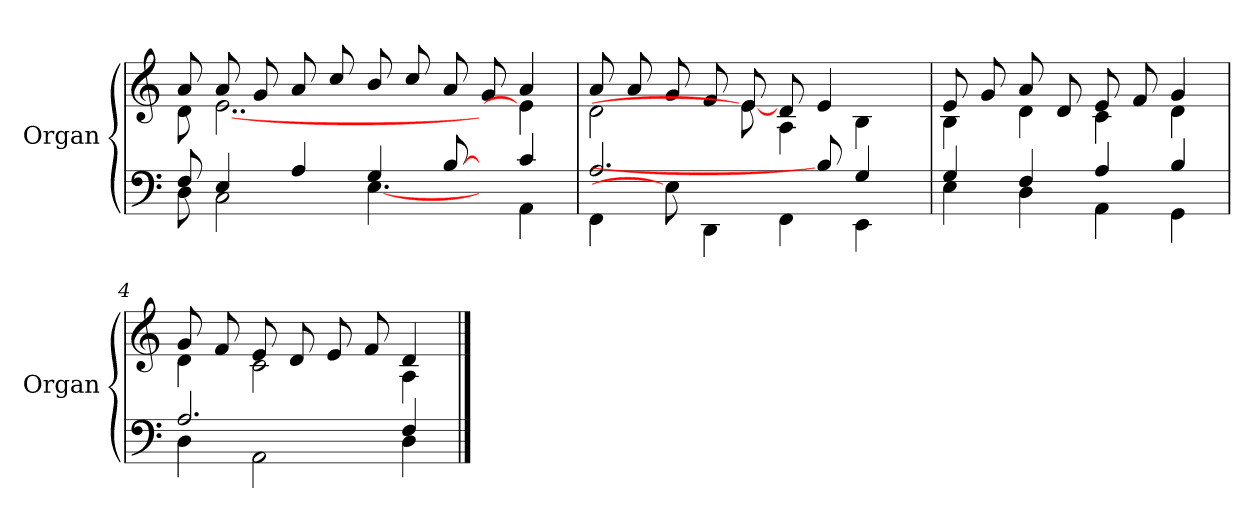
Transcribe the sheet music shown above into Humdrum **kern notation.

**kern	**kern
*part1	*part1
*staff2	*staff1
*I"Organ	*
*I'Organ	*
*clefF4	*clefG2
=1	=1
*^	*^
8F/	8D\	8a/	8d\
4E/	2C\	8a/	[<2..e
.	.	8g/	.
4A/	.	8a/	.
.	.	8cc/	.
4G/	[4.E\	8b/	.
.	.	8cc/	.
[8B/	.	8a/	.
8ryy	8ryy	8g/	8ryy
4c/	4AA\	4a/	4e\]
=2	=2	=2	=2
2.A/	4FF\	8a/	2d\
.	.	8a/	.
.	8E\]	8g/	.
.	4DD\	8f/	.
.	.	8e/	8e_
.	4FF\	8d/	4A\
8B/]	.	4e/	.
4G/	4EE\	.	4B\
.	.	8ryy	.
=3	=3	=3	=3
4G/	4E\	8e/	4B\
.	.	8g/	.
4F/	4D\	8a/	4d\
.	.	8d/	.
4A/	4AA\	8e/	4c\
.	.	8f/	.
4B/	4GG\	4g/	4d\
=4	=4	=4	=4
2.A/	4D\	8g/	4d\
.	.	8f/	.
.	2AA\	8e/	2c\
.	.	8d/	.
.	.	8e/	.
.	.	8f/	.
4F/	4D\	4d/	4A\
*v	*v	*	*
*	*v	*v
==	==
*-	*-
